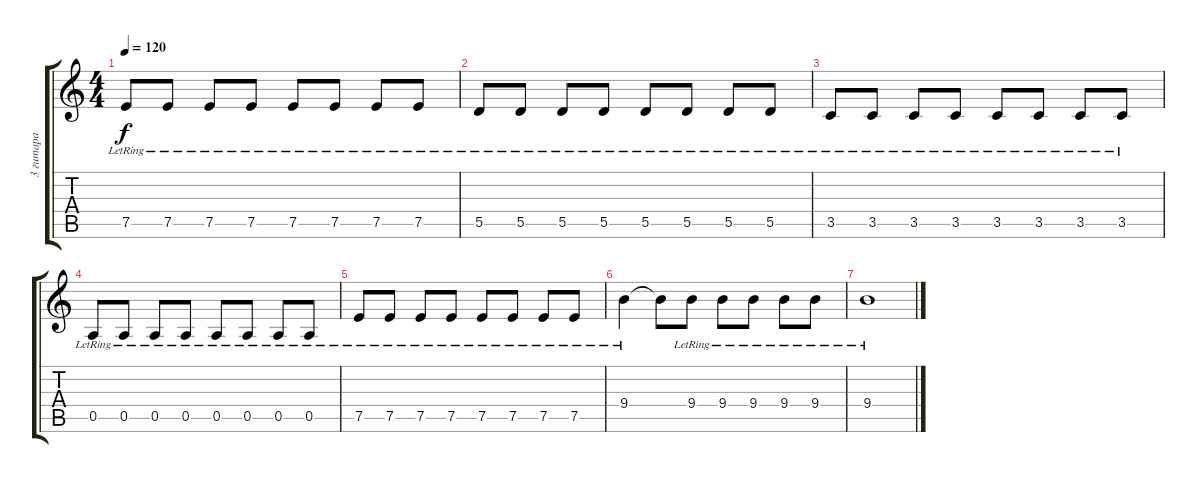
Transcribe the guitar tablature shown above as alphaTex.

\track ("3 гитара" "3 гитара") {instrument acousticguitarsteel}
\staff {score tabs}
\tuning (E4 B3 G3 D3 A2 E2) {hide}
\ts (4 4)
\tempo 120
\clef g2
\ks c
7.5{lr}.8{dy f} 7.5{lr}.8 7.5{lr}.8 7.5{lr}.8 7.5{lr}.8 7.5{lr}.8 7.5{lr}.8 7.5{lr}.8 |
5.5{lr}.8 5.5{lr}.8 5.5{lr}.8 5.5{lr}.8 5.5{lr}.8 5.5{lr}.8 5.5{lr}.8 5.5{lr}.8 |
3.5{lr}.8 3.5{lr}.8 3.5{lr}.8 3.5{lr}.8 3.5{lr}.8 3.5{lr}.8 3.5{lr}.8 3.5{lr}.8 |
0.5{lr}.8 0.5{lr}.8 0.5{lr}.8 0.5{lr}.8 0.5{lr}.8 0.5{lr}.8 0.5{lr}.8 0.5{lr}.8 |
7.5{lr}.8 7.5{lr}.8 7.5{lr}.8 7.5{lr}.8 7.5{lr}.8 7.5{lr}.8 7.5{lr}.8 7.5{lr}.8 |
9.4{lr}.4 9.4{t}.8 9.4{lr}.8 9.4{lr}.8 9.4{lr}.8 9.4{lr}.8 9.4{lr}.8 |
9.4{lr}.1
